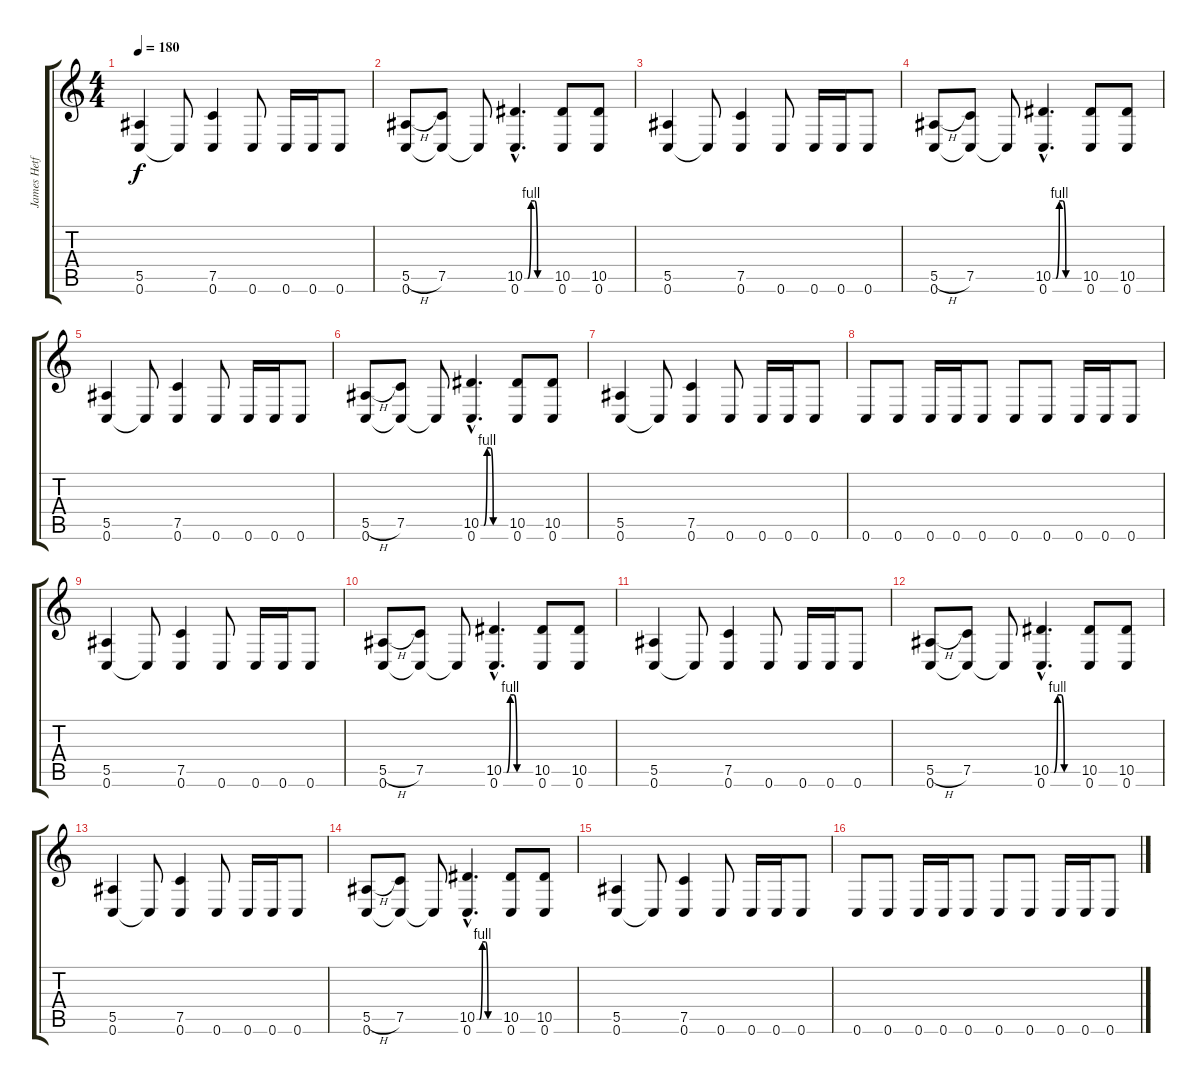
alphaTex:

\track ("James Hetfield" "James Hetf") {instrument distortionguitar}
\staff {score tabs}
\tuning (C4 G3 Eb3 Bb2 F2 C2) {hide}
\ts (4 4)
\tempo 180
\clef g2
\ks c
(5.5 0.6).4{dy f} 0.6{t}.8 (7.5 0.6).4 0.6.8 0.6.16 0.6.16 0.6.8 |
(5.5{h} 0.6).8 (7.5 0.6{t}).8 0.6{t}.8 (10.5{be (custom 0 0 7 0 15 4 23 4 30 0 45 0 60 0) hac} 0.6{hac}).4{d} (10.5 0.6).8 (10.5 0.6).8 |
(5.5 0.6).4 0.6{t}.8 (7.5 0.6).4 0.6.8 0.6.16 0.6.16 0.6.8 |
(5.5{h} 0.6).8 (7.5 0.6{t}).8 0.6{t}.8 (10.5{be (custom 0 0 7 0 15 4 23 4 30 0 45 0 60 0) hac} 0.6{hac}).4{d} (10.5 0.6).8 (10.5 0.6).8 |
(5.5 0.6).4 0.6{t}.8 (7.5 0.6).4 0.6.8 0.6.16 0.6.16 0.6.8 |
(5.5{h} 0.6).8 (7.5 0.6{t}).8 0.6{t}.8 (10.5{be (custom 0 0 7 0 15 4 23 4 30 0 45 0 60 0) hac} 0.6{hac}).4{d} (10.5 0.6).8 (10.5 0.6).8 |
(5.5 0.6).4 0.6{t}.8 (7.5 0.6).4 0.6.8 0.6.16 0.6.16 0.6.8 |
0.6.8 0.6.8 0.6.16 0.6.16 0.6.8 0.6.8 0.6.8 0.6.16 0.6.16 0.6.8 |
(5.5 0.6).4 0.6{t}.8 (7.5 0.6).4 0.6.8 0.6.16 0.6.16 0.6.8 |
(5.5{h} 0.6).8 (7.5 0.6{t}).8 0.6{t}.8 (10.5{be (custom 0 0 7 0 15 4 23 4 30 0 45 0 60 0) hac} 0.6{hac}).4{d} (10.5 0.6).8 (10.5 0.6).8 |
(5.5 0.6).4 0.6{t}.8 (7.5 0.6).4 0.6.8 0.6.16 0.6.16 0.6.8 |
(5.5{h} 0.6).8 (7.5 0.6{t}).8 0.6{t}.8 (10.5{be (custom 0 0 7 0 15 4 23 4 30 0 45 0 60 0) hac} 0.6{hac}).4{d} (10.5 0.6).8 (10.5 0.6).8 |
(5.5 0.6).4 0.6{t}.8 (7.5 0.6).4 0.6.8 0.6.16 0.6.16 0.6.8 |
(5.5{h} 0.6).8 (7.5 0.6{t}).8 0.6{t}.8 (10.5{be (custom 0 0 7 0 15 4 23 4 30 0 45 0 60 0) hac} 0.6{hac}).4{d} (10.5 0.6).8 (10.5 0.6).8 |
(5.5 0.6).4 0.6{t}.8 (7.5 0.6).4 0.6.8 0.6.16 0.6.16 0.6.8 |
0.6.8 0.6.8 0.6.16 0.6.16 0.6.8 0.6.8 0.6.8 0.6.16 0.6.16 0.6.8
